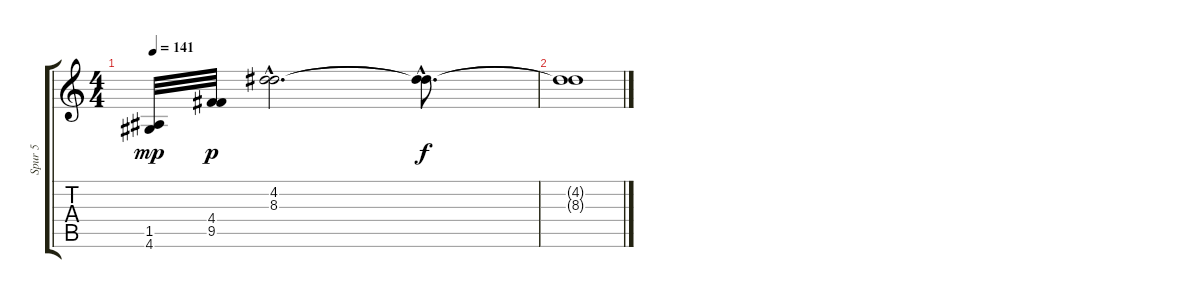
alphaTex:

\track ("Spur 5" "Spur 5") {instrument acousticguitarsteel}
\staff {score tabs}
\tuning (E4 B3 G3 D3 A2 E2) {hide}
\ts (4 4)
\tempo 141
\clef g2
\ks c
(1.5 4.6).32{dy mp} (4.4 9.5).32{dy p} (4.2{hac} 8.3{hac}).2{d} (4.2{hac t} 8.3{hac t}).8{d dy f} |
(4.2{t} 8.3{t}).1
